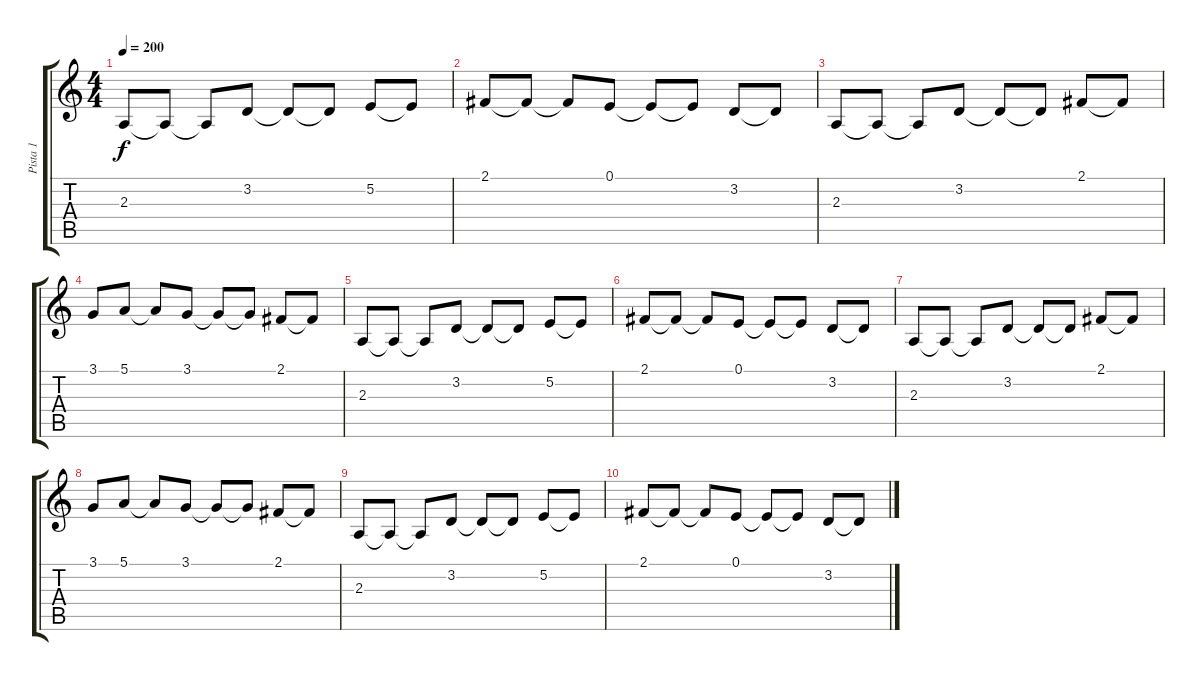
\track ("Pista 1" "Pista 1") {instrument brightacousticpiano}
\staff {score tabs}
\tuning (E4 B3 G3 D3 A2 E2) {hide}
\ts (4 4)
\tempo 200
\clef g2
\ks c
2.3.8{dy f} 2.3{t}.8 2.3{t}.8 3.2.8 3.2{t}.8 3.2{t}.8 5.2.8 5.2{t}.8 |
2.1.8 2.1{t}.8 2.1{t}.8 0.1.8 0.1{t}.8 0.1{t}.8 3.2.8 3.2{t}.8 |
2.3.8 2.3{t}.8 2.3{t}.8 3.2.8 3.2{t}.8 3.2{t}.8 2.1.8 2.1{t}.8 |
3.1.8 5.1.8 5.1{t}.8 3.1.8 3.1{t}.8 3.1{t}.8 2.1.8 2.1{t}.8 |
2.3.8 2.3{t}.8 2.3{t}.8 3.2.8 3.2{t}.8 3.2{t}.8 5.2.8 5.2{t}.8 |
2.1.8 2.1{t}.8 2.1{t}.8 0.1.8 0.1{t}.8 0.1{t}.8 3.2.8 3.2{t}.8 |
2.3.8 2.3{t}.8 2.3{t}.8 3.2.8 3.2{t}.8 3.2{t}.8 2.1.8 2.1{t}.8 |
3.1.8 5.1.8 5.1{t}.8 3.1.8 3.1{t}.8 3.1{t}.8 2.1.8 2.1{t}.8 |
2.3.8 2.3{t}.8 2.3{t}.8 3.2.8 3.2{t}.8 3.2{t}.8 5.2.8 5.2{t}.8 |
2.1.8 2.1{t}.8 2.1{t}.8 0.1.8 0.1{t}.8 0.1{t}.8 3.2.8 3.2{t}.8
